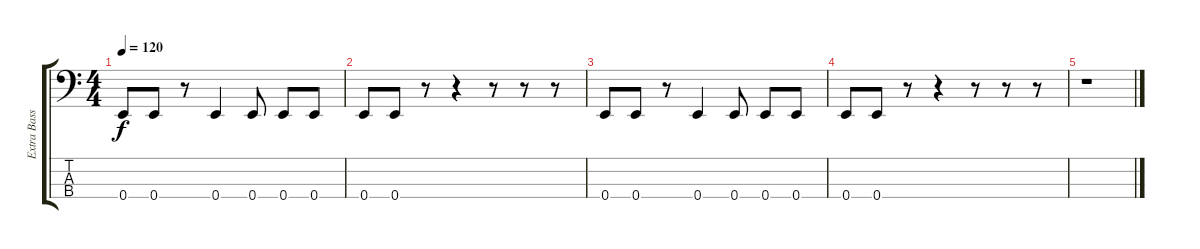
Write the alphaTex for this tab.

\track ("Extra Bass" "Extra Bass") {instrument electricbassfinger}
\staff {score tabs}
\tuning (G2 D2 A1 E1) {hide}
\ts (4 4)
\tempo 120
\clef f4
\ks c
0.4.8{dy f} 0.4.8 r.8 0.4.4 0.4.8 0.4.8 0.4.8 |
0.4.8 0.4.8 r.8 r.4 r.8 r.8 r.8 |
0.4.8 0.4.8 r.8 0.4.4 0.4.8 0.4.8 0.4.8 |
0.4.8 0.4.8 r.8 r.4 r.8 r.8 r.8 |
r.1
